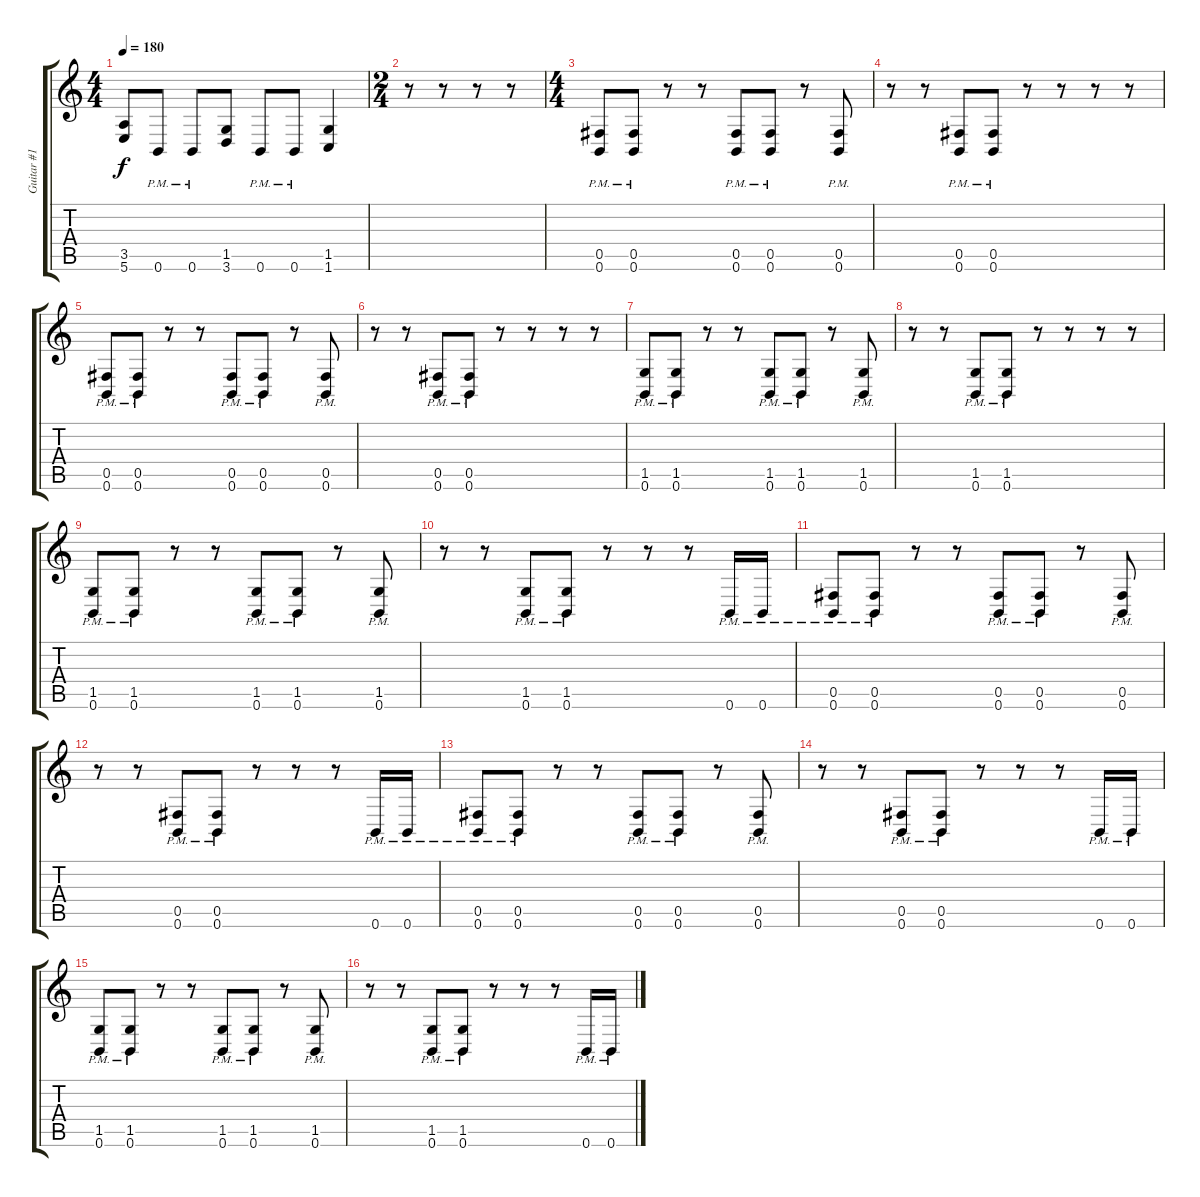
\track ("Guitar #1" "Guitar #1") {instrument distortionguitar}
\staff {score tabs}
\tuning (D4 Ab3 E3 B2 Gb2 B1) {hide}
\ts (4 4)
\tempo 180
\clef g2
\ks c
(3.5 5.6).8{dy f} 0.6{pm}.8 0.6{pm}.8 (1.5 3.6).8 0.6{pm}.8 0.6{pm}.8 (1.5 1.6).4 |
\ts (2 4)
r.8 r.8 r.8 r.8 |
\ts (4 4)
(0.5{pm} 0.6{pm}).8 (0.5{pm} 0.6{pm}).8 r.8 r.8 (0.5{pm} 0.6{pm}).8 (0.5{pm} 0.6{pm}).8 r.8 (0.5{pm} 0.6{pm}).8 |
r.8 r.8 (0.5{pm} 0.6{pm}).8 (0.5{pm} 0.6{pm}).8 r.8 r.8 r.8 r.8 |
(0.5{pm} 0.6{pm}).8 (0.5{pm} 0.6{pm}).8 r.8 r.8 (0.5{pm} 0.6{pm}).8 (0.5{pm} 0.6{pm}).8 r.8 (0.5{pm} 0.6{pm}).8 |
r.8 r.8 (0.5{pm} 0.6{pm}).8 (0.5{pm} 0.6{pm}).8 r.8 r.8 r.8 r.8 |
(1.5{pm} 0.6{pm}).8 (1.5{pm} 0.6{pm}).8 r.8 r.8 (1.5{pm} 0.6{pm}).8 (1.5{pm} 0.6{pm}).8 r.8 (1.5{pm} 0.6{pm}).8 |
r.8 r.8 (1.5{pm} 0.6{pm}).8 (1.5{pm} 0.6{pm}).8 r.8 r.8 r.8 r.8 |
(1.5{pm} 0.6{pm}).8 (1.5{pm} 0.6{pm}).8 r.8 r.8 (1.5{pm} 0.6{pm}).8 (1.5{pm} 0.6{pm}).8 r.8 (1.5{pm} 0.6{pm}).8 |
r.8 r.8 (1.5{pm} 0.6{pm}).8 (1.5{pm} 0.6{pm}).8 r.8 r.8 r.8 0.6{pm}.16 0.6{pm}.16 |
(0.5{pm} 0.6{pm}).8 (0.5{pm} 0.6{pm}).8 r.8 r.8 (0.5{pm} 0.6{pm}).8 (0.5{pm} 0.6{pm}).8 r.8 (0.5{pm} 0.6{pm}).8 |
r.8 r.8 (0.5{pm} 0.6{pm}).8 (0.5{pm} 0.6{pm}).8 r.8 r.8 r.8 0.6{pm}.16 0.6{pm}.16 |
(0.5{pm} 0.6{pm}).8 (0.5{pm} 0.6{pm}).8 r.8 r.8 (0.5{pm} 0.6{pm}).8 (0.5{pm} 0.6{pm}).8 r.8 (0.5{pm} 0.6{pm}).8 |
r.8 r.8 (0.5{pm} 0.6{pm}).8 (0.5{pm} 0.6{pm}).8 r.8 r.8 r.8 0.6{pm}.16 0.6{pm}.16 |
(1.5{pm} 0.6{pm}).8 (1.5{pm} 0.6{pm}).8 r.8 r.8 (1.5{pm} 0.6{pm}).8 (1.5{pm} 0.6{pm}).8 r.8 (1.5{pm} 0.6{pm}).8 |
r.8 r.8 (1.5{pm} 0.6{pm}).8 (1.5{pm} 0.6{pm}).8 r.8 r.8 r.8 0.6{pm}.16 0.6{pm}.16
